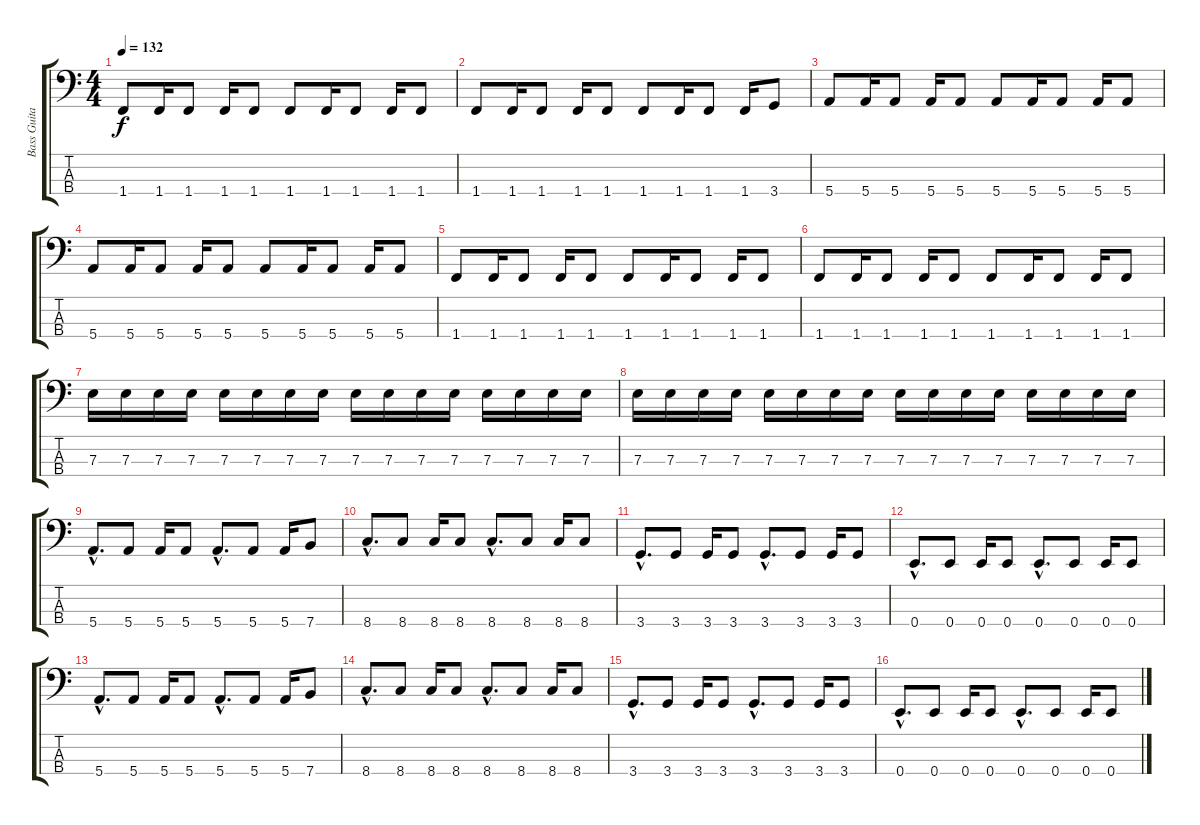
\track ("Bass Guitar" "Bass Guita") {instrument electricbasspick}
\staff {score tabs}
\tuning (G2 D2 A1 E1) {hide}
\ts (4 4)
\tempo 132
\clef f4
\ks c
1.4.8{dy f} 1.4.16 1.4.8 1.4.16 1.4.8 1.4.8 1.4.16 1.4.8 1.4.16 1.4.8 |
1.4.8 1.4.16 1.4.8 1.4.16 1.4.8 1.4.8 1.4.16 1.4.8 1.4.16 3.4.8 |
5.4.8 5.4.16 5.4.8 5.4.16 5.4.8 5.4.8 5.4.16 5.4.8 5.4.16 5.4.8 |
5.4.8 5.4.16 5.4.8 5.4.16 5.4.8 5.4.8 5.4.16 5.4.8 5.4.16 5.4.8 |
1.4.8 1.4.16 1.4.8 1.4.16 1.4.8 1.4.8 1.4.16 1.4.8 1.4.16 1.4.8 |
1.4.8 1.4.16 1.4.8 1.4.16 1.4.8 1.4.8 1.4.16 1.4.8 1.4.16 1.4.8 |
7.3.16 7.3.16 7.3.16 7.3.16 7.3.16 7.3.16 7.3.16 7.3.16 7.3.16 7.3.16 7.3.16 7.3.16 7.3.16 7.3.16 7.3.16 7.3.16 |
7.3.16 7.3.16 7.3.16 7.3.16 7.3.16 7.3.16 7.3.16 7.3.16 7.3.16 7.3.16 7.3.16 7.3.16 7.3.16 7.3.16 7.3.16 7.3.16 |
5.4{hac}.8{d} 5.4.8 5.4.16 5.4.8 5.4{hac}.8{d} 5.4.8 5.4.16 7.4.8 |
8.4{hac}.8{d} 8.4.8 8.4.16 8.4.8 8.4{hac}.8{d} 8.4.8 8.4.16 8.4.8 |
3.4{hac}.8{d} 3.4.8 3.4.16 3.4.8 3.4{hac}.8{d} 3.4.8 3.4.16 3.4.8 |
0.4{hac}.8{d} 0.4.8 0.4.16 0.4.8 0.4{hac}.8{d} 0.4.8 0.4.16 0.4.8 |
5.4{hac}.8{d} 5.4.8 5.4.16 5.4.8 5.4{hac}.8{d} 5.4.8 5.4.16 7.4.8 |
8.4{hac}.8{d} 8.4.8 8.4.16 8.4.8 8.4{hac}.8{d} 8.4.8 8.4.16 8.4.8 |
3.4{hac}.8{d} 3.4.8 3.4.16 3.4.8 3.4{hac}.8{d} 3.4.8 3.4.16 3.4.8 |
0.4{hac}.8{d} 0.4.8 0.4.16 0.4.8 0.4{hac}.8{d} 0.4.8 0.4.16 0.4.8
